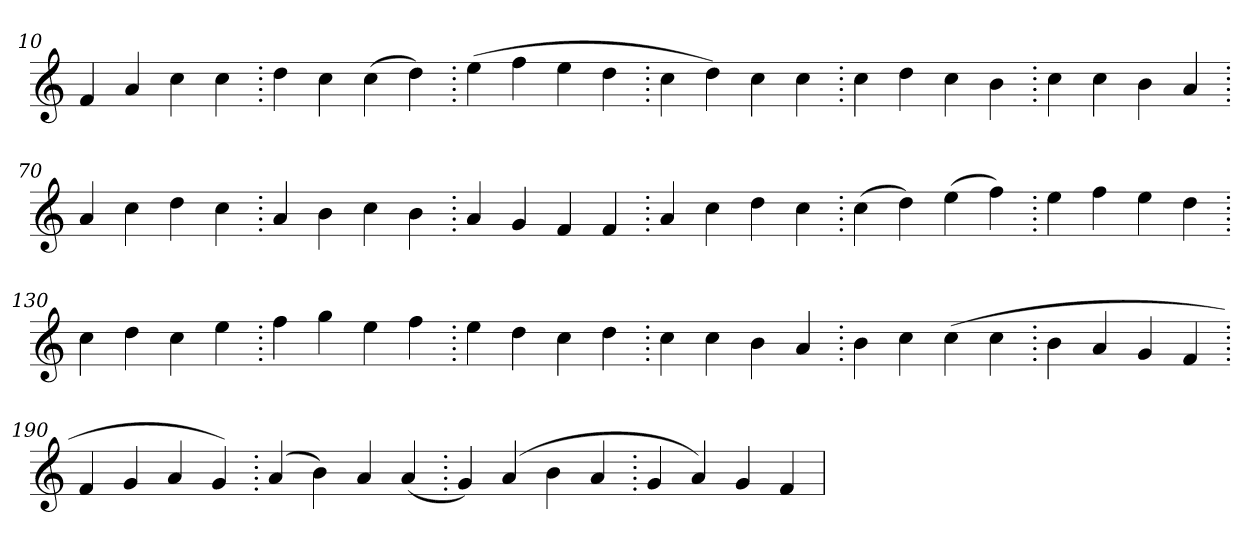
**kern
*part1
*staff1
*clefG2
=10.
4f
4a
4cc
4cc
=20.
4dd
4cc
(>4cc
4dd)
=30.
(>4ee
4ff
4ee
4dd
=40.
4cc
4dd)
4cc
4cc
=50.
4cc
4dd
4cc
4b
=60.
4cc
4cc
4b
4a
=70.
4a
4cc
4dd
4cc
=80.
4a
4b
4cc
4b
=90.
4a
4g
4f
4f
=100.
4a
4cc
4dd
4cc
=110.
(>4cc
4dd)
(>4ee
4ff)
=120.
4ee
4ff
4ee
4dd
=130.
4cc
4dd
4cc
4ee
=140.
4ff
4gg
4ee
4ff
=150.
4ee
4dd
4cc
4dd
=160.
4cc
4cc
4b
4a
=170.
4b
4cc
(>4cc
4cc
=180.
4b
4a
4g
4f
=190.
4f
4g
4a
4g)
=200.
(>4a
4b)
4a
(>4a
=210.
4g)
(>4a
4b
4a
=220.
4g
4a)
4g
4f
=
*-
